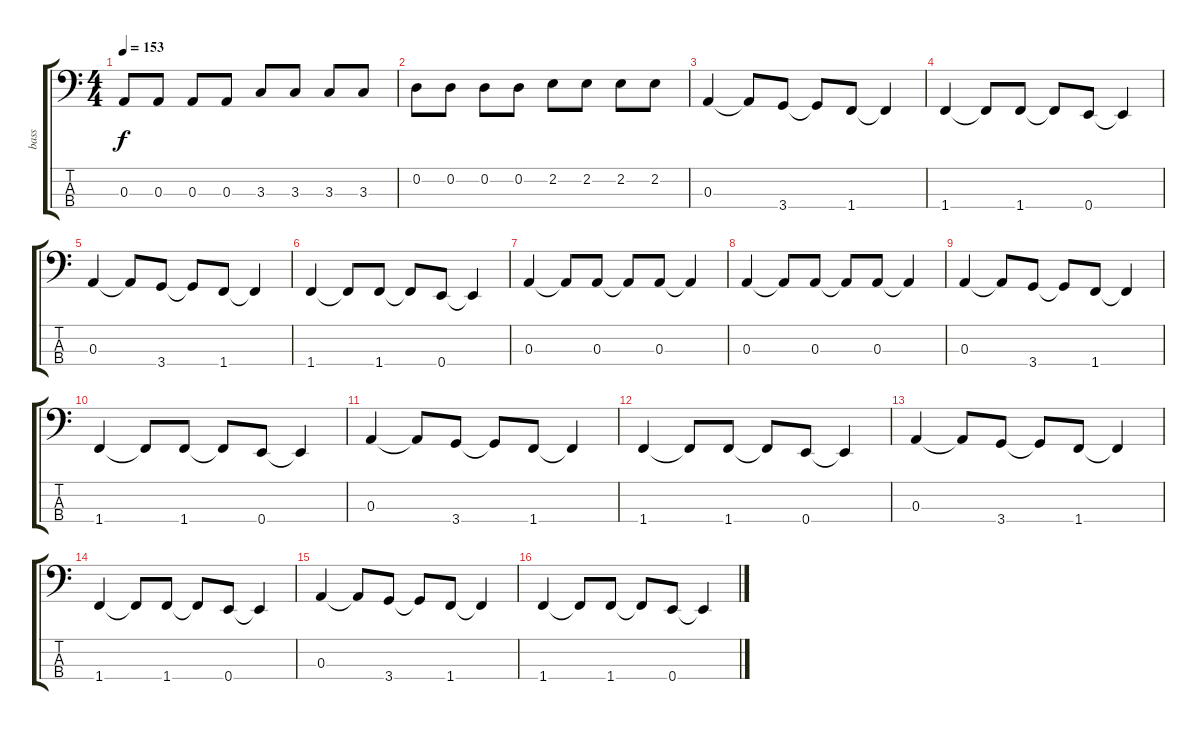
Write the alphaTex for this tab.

\track ("bass" "bass") {instrument electricbassfinger}
\staff {score tabs}
\tuning (G2 D2 A1 E1) {hide}
\ts (4 4)
\tempo 153
\clef f4
\ks aminor
0.3.8{dy f} 0.3.8 0.3.8 0.3.8 3.3.8 3.3.8 3.3.8 3.3.8 |
0.2.8 0.2.8 0.2.8 0.2.8 2.2.8 2.2.8 2.2.8 2.2.8 |
0.3.4 0.3{t}.8 3.4.8 3.4{t}.8 1.4.8 1.4{t}.4 |
1.4.4 1.4{t}.8 1.4.8 1.4{t}.8 0.4.8 0.4{t}.4 |
0.3.4 0.3{t}.8 3.4.8 3.4{t}.8 1.4.8 1.4{t}.4 |
\ks c
1.4.4 1.4{t}.8 1.4.8 1.4{t}.8 0.4.8 0.4{t}.4 |
\ks aminor
0.3.4 0.3{t}.8 0.3.8 0.3{t}.8 0.3.8 0.3{t}.4 |
0.3.4 0.3{t}.8 0.3.8 0.3{t}.8 0.3.8 0.3{t}.4 |
\ks c
0.3.4 0.3{t}.8 3.4.8 3.4{t}.8 1.4.8 1.4{t}.4 |
1.4.4 1.4{t}.8 1.4.8 1.4{t}.8 0.4.8 0.4{t}.4 |
0.3.4 0.3{t}.8 3.4.8 3.4{t}.8 1.4.8 1.4{t}.4 |
1.4.4 1.4{t}.8 1.4.8 1.4{t}.8 0.4.8 0.4{t}.4 |
0.3.4 0.3{t}.8 3.4.8 3.4{t}.8 1.4.8 1.4{t}.4 |
1.4.4 1.4{t}.8 1.4.8 1.4{t}.8 0.4.8 0.4{t}.4 |
0.3.4 0.3{t}.8 3.4.8 3.4{t}.8 1.4.8 1.4{t}.4 |
1.4.4 1.4{t}.8 1.4.8 1.4{t}.8 0.4.8 0.4{t}.4
